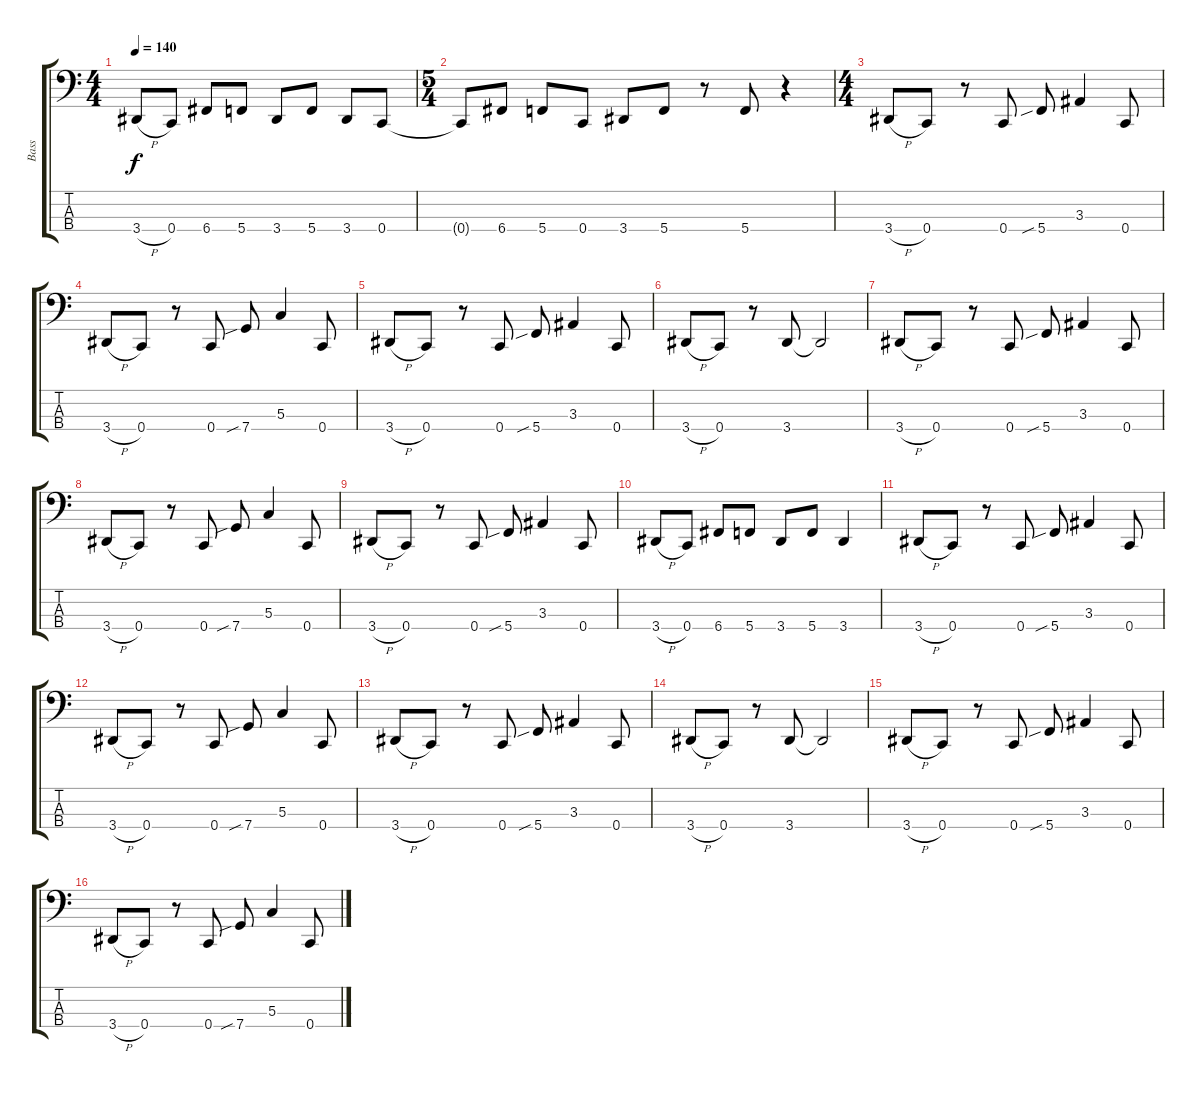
\track ("Bass" "Bass") {instrument electricbasspick}
\staff {score tabs}
\tuning (F2 C2 G1 C1) {hide}
\ts (4 4)
\tempo 140
\clef f4
\ks c
3.4{h}.8{dy f} 0.4.8 6.4.8 5.4.8 3.4.8 5.4.8 3.4.8 0.4.8 |
\ts (5 4)
0.4{t}.8 6.4.8 5.4.8 0.4.8 3.4.8 5.4.8 r.8 5.4.8 r.4 |
\ts (4 4)
3.4{h}.8 0.4.8 r.8 0.4.8 5.4{sib}.8 3.3.4 0.4.8 |
3.4{h}.8 0.4.8 r.8 0.4.8 7.4{sib}.8 5.3.4 0.4.8 |
3.4{h}.8 0.4.8 r.8 0.4.8 5.4{sib}.8 3.3.4 0.4.8 |
3.4{h}.8 0.4.8 r.8 3.4.8 3.4{t}.2 |
3.4{h}.8 0.4.8 r.8 0.4.8 5.4{sib}.8 3.3.4 0.4.8 |
3.4{h}.8 0.4.8 r.8 0.4.8 7.4{sib}.8 5.3.4 0.4.8 |
3.4{h}.8 0.4.8 r.8 0.4.8 5.4{sib}.8 3.3.4 0.4.8 |
3.4{h}.8 0.4.8 6.4.8 5.4.8 3.4.8 5.4.8 3.4.4 |
3.4{h}.8 0.4.8 r.8 0.4.8 5.4{sib}.8 3.3.4 0.4.8 |
3.4{h}.8 0.4.8 r.8 0.4.8 7.4{sib}.8 5.3.4 0.4.8 |
3.4{h}.8 0.4.8 r.8 0.4.8 5.4{sib}.8 3.3.4 0.4.8 |
3.4{h}.8 0.4.8 r.8 3.4.8 3.4{t}.2 |
3.4{h}.8 0.4.8 r.8 0.4.8 5.4{sib}.8 3.3.4 0.4.8 |
3.4{h}.8 0.4.8 r.8 0.4.8 7.4{sib}.8 5.3.4 0.4.8
